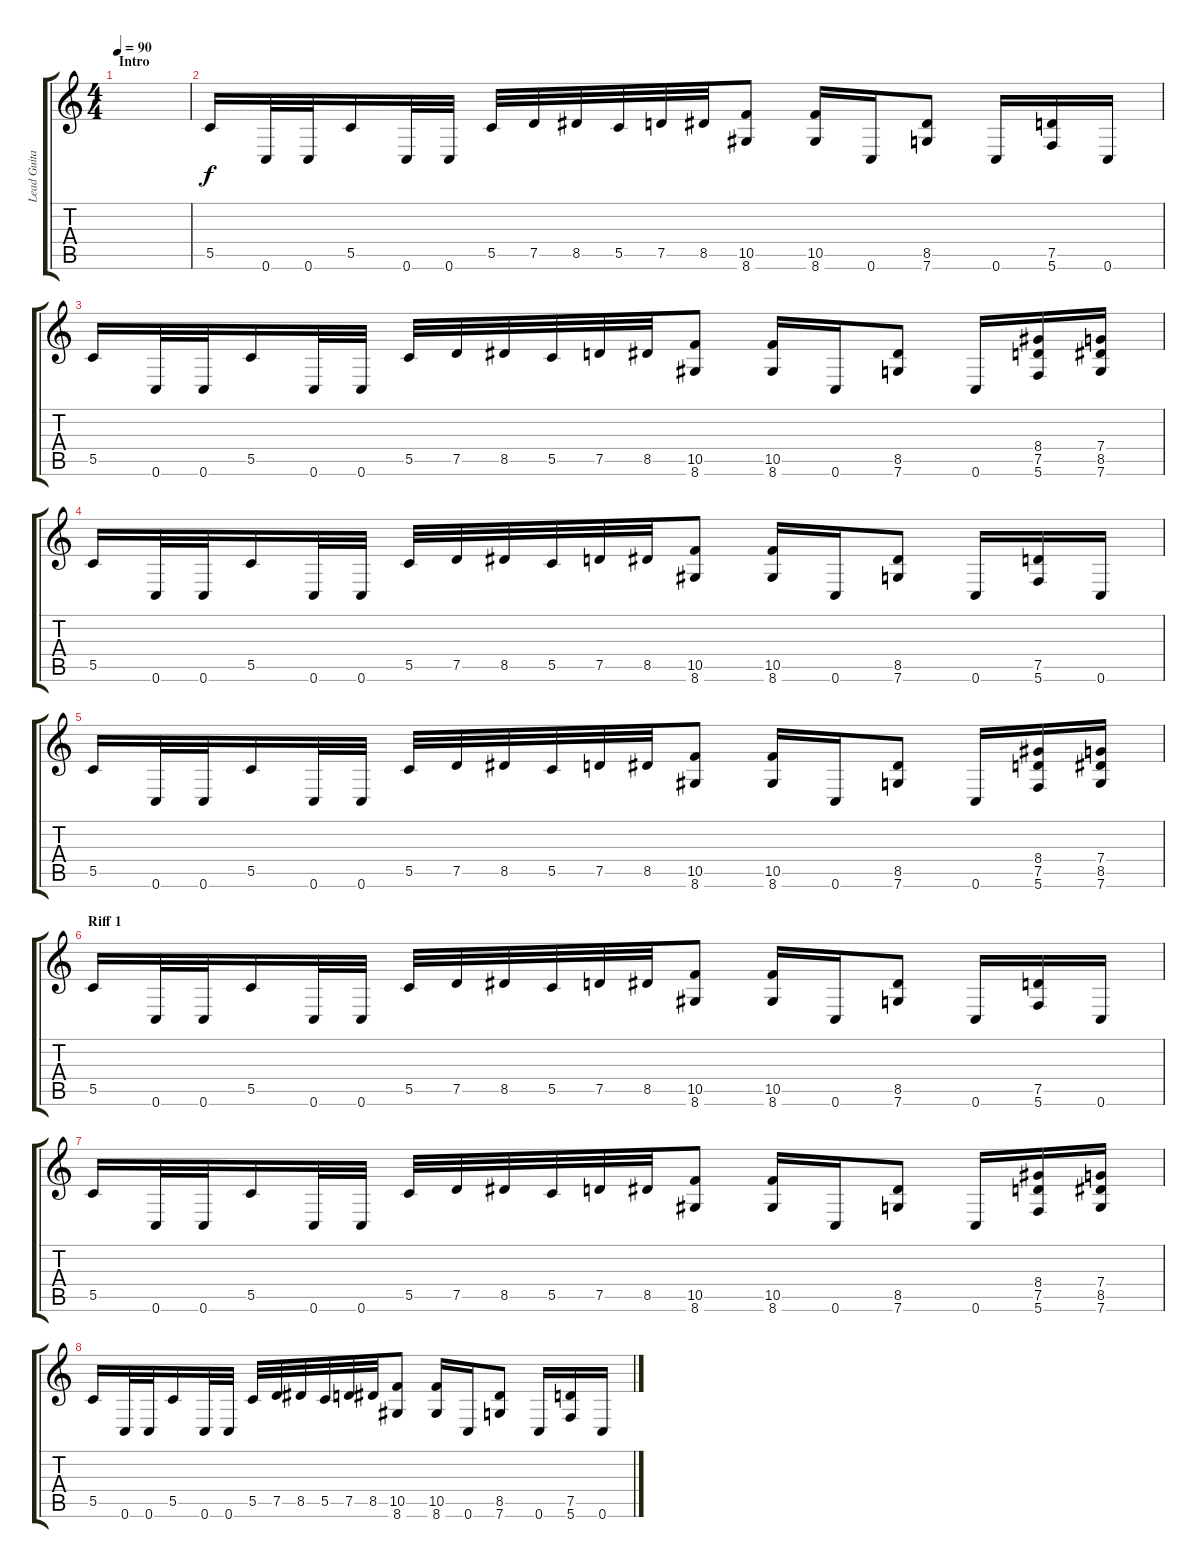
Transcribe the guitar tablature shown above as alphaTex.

\track ("Lead Guitar 1" "Lead Guita") {instrument distortionguitar}
\staff {score tabs}
\tuning (D4 A3 F3 C3 G2 C2) {hide}
\ts (4 4)
\section ("" "Intro")
\tempo 90
\clef g2
\ks c
|
5.5.16 0.6.32 0.6.32 5.5.16 0.6.32 0.6.32 5.5.32 7.5.32 8.5.32 5.5.32 7.5.32 8.5.32 (10.5 8.6).8 (10.5 8.6).16 0.6.16 (8.5 7.6).8 0.6.16 (7.5 5.6).16 0.6.16 |
5.5.16 0.6.32 0.6.32 5.5.16 0.6.32 0.6.32 5.5.32 7.5.32 8.5.32 5.5.32 7.5.32 8.5.32 (10.5 8.6).8 (10.5 8.6).16 0.6.16 (8.5 7.6).8 0.6.16 (8.4 7.5 5.6).16 (7.4 8.5 7.6).16 |
5.5.16 0.6.32 0.6.32 5.5.16 0.6.32 0.6.32 5.5.32 7.5.32 8.5.32 5.5.32 7.5.32 8.5.32 (10.5 8.6).8 (10.5 8.6).16 0.6.16 (8.5 7.6).8 0.6.16 (7.5 5.6).16 0.6.16 |
5.5.16 0.6.32 0.6.32 5.5.16 0.6.32 0.6.32 5.5.32 7.5.32 8.5.32 5.5.32 7.5.32 8.5.32 (10.5 8.6).8 (10.5 8.6).16 0.6.16 (8.5 7.6).8 0.6.16 (8.4 7.5 5.6).16 (7.4 8.5 7.6).16 |
\section ("" "Riff 1")
5.5.16 0.6.32 0.6.32 5.5.16 0.6.32 0.6.32 5.5.32 7.5.32 8.5.32 5.5.32 7.5.32 8.5.32 (10.5 8.6).8 (10.5 8.6).16 0.6.16 (8.5 7.6).8 0.6.16 (7.5 5.6).16 0.6.16 |
5.5.16 0.6.32 0.6.32 5.5.16 0.6.32 0.6.32 5.5.32 7.5.32 8.5.32 5.5.32 7.5.32 8.5.32 (10.5 8.6).8 (10.5 8.6).16 0.6.16 (8.5 7.6).8 0.6.16 (8.4 7.5 5.6).16 (7.4 8.5 7.6).16 |
5.5.16 0.6.32 0.6.32 5.5.16 0.6.32 0.6.32 5.5.32 7.5.32 8.5.32 5.5.32 7.5.32 8.5.32 (10.5 8.6).8 (10.5 8.6).16 0.6.16 (8.5 7.6).8 0.6.16 (7.5 5.6).16 0.6.16
